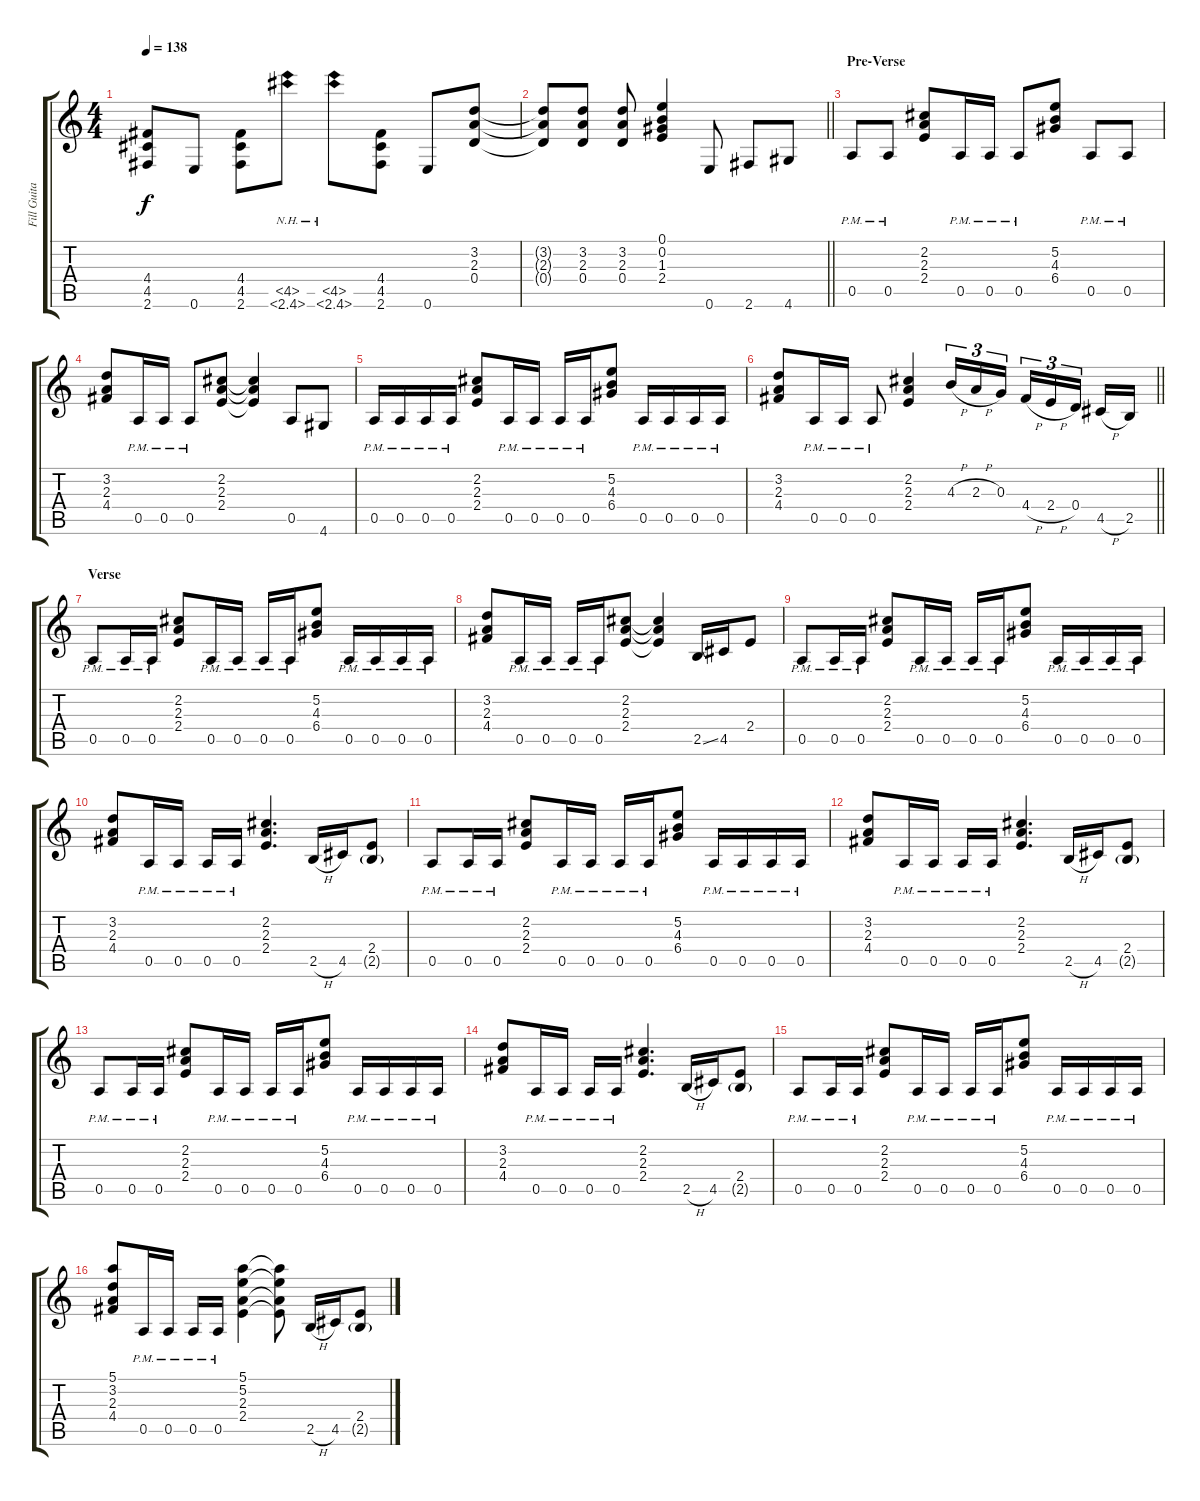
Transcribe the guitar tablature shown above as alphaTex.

\track ("Fill Guitar" "Fill Guita") {instrument distortionguitar}
\staff {score tabs}
\tuning (E4 B3 G3 D3 A2 E2) {hide}
\ts (4 4)
\tempo 138
\clef g2
\ks c
(4.4 4.5 2.6).8{dy f} 0.6.8 (4.4 4.5 2.6).8 (4.5{nh} 2.6{nh}).8 (4.5{nh} 2.6{nh}).8 (4.4 4.5 2.6).8 0.6.8 (3.2 2.3 0.4).8 |
\barLineRight lightlight
(3.2{t} 2.3{t} 0.4{t}).8 (3.2 2.3 0.4).8 (3.2 2.3 0.4).8 (0.1 0.2 1.3 2.4).4 0.6.8 2.6.8 4.6.8 |
\section ("" "Pre-Verse")
0.5{pm}.8 0.5{pm}.8 (2.2 2.3 2.4).8 0.5{pm}.16 0.5{pm}.16 0.5{pm}.8 (5.2 4.3 6.4).8 0.5{pm}.8 0.5{pm}.8 |
(3.2 2.3 4.4).8 0.5{pm}.16 0.5{pm}.16 0.5{pm}.8 (2.2 2.3 2.4).8 (2.2{t} 2.3{t} 2.4{t}).4 0.5.8 4.6.8 |
0.5{pm}.16 0.5{pm}.16 0.5{pm}.16 0.5{pm}.16 (2.2 2.3 2.4).8 0.5{pm}.16 0.5{pm}.16 0.5{pm}.16 0.5{pm}.16 (5.2 4.3 6.4).8 0.5{pm}.16 0.5{pm}.16 0.5{pm}.16 0.5{pm}.16 |
\barLineRight lightlight
(3.2 2.3 4.4).8 0.5{pm}.16 0.5{pm}.16 0.5{pm}.8 (2.2 2.3 2.4).4 4.3{h}.16{tu (3 2)} 2.3{h}.16{tu (3 2)} 0.3.16{tu (3 2)} 4.4{h}.16{tu (3 2)} 2.4{h}.16{tu (3 2)} 0.4.16{tu (3 2)} 4.5{h}.16 2.5.16 |
\section ("" "Verse")
0.5{pm}.8 0.5{pm}.16 0.5{pm}.16 (2.2 2.3 2.4).8 0.5{pm}.16 0.5{pm}.16 0.5{pm}.16 0.5{pm}.16 (5.2 4.3 6.4).8 0.5{pm}.16 0.5{pm}.16 0.5{pm}.16 0.5{pm}.16 |
(3.2 2.3 4.4).8 0.5{pm}.16 0.5{pm}.16 0.5{pm}.16 0.5{pm}.16 (2.2 2.3 2.4).8 (2.2{t} 2.3{t} 2.4{t}).4 2.5{ss}.16 4.5.16 2.4.8 |
0.5{pm}.8 0.5{pm}.16 0.5{pm}.16 (2.2 2.3 2.4).8 0.5{pm}.16 0.5{pm}.16 0.5{pm}.16 0.5{pm}.16 (5.2 4.3 6.4).8 0.5{pm}.16 0.5{pm}.16 0.5{pm}.16 0.5{pm}.16 |
(3.2 2.3 4.4).8 0.5{pm}.16 0.5{pm}.16 0.5{pm}.16 0.5{pm}.16 (2.2 2.3 2.4).4{d} 2.5{h}.16 4.5.16 (2.4 2.5{g}).8 |
0.5{pm}.8 0.5{pm}.16 0.5{pm}.16 (2.2 2.3 2.4).8 0.5{pm}.16 0.5{pm}.16 0.5{pm}.16 0.5{pm}.16 (5.2 4.3 6.4).8 0.5{pm}.16 0.5{pm}.16 0.5{pm}.16 0.5{pm}.16 |
(3.2 2.3 4.4).8 0.5{pm}.16 0.5{pm}.16 0.5{pm}.16 0.5{pm}.16 (2.2 2.3 2.4).4{d} 2.5{h}.16 4.5.16 (2.4 2.5{g}).8 |
0.5{pm}.8 0.5{pm}.16 0.5{pm}.16 (2.2 2.3 2.4).8 0.5{pm}.16 0.5{pm}.16 0.5{pm}.16 0.5{pm}.16 (5.2 4.3 6.4).8 0.5{pm}.16 0.5{pm}.16 0.5{pm}.16 0.5{pm}.16 |
(3.2 2.3 4.4).8 0.5{pm}.16 0.5{pm}.16 0.5{pm}.16 0.5{pm}.16 (2.2 2.3 2.4).4{d} 2.5{h}.16 4.5.16 (2.4 2.5{g}).8 |
0.5{pm}.8 0.5{pm}.16 0.5{pm}.16 (2.2 2.3 2.4).8 0.5{pm}.16 0.5{pm}.16 0.5{pm}.16 0.5{pm}.16 (5.2 4.3 6.4).8 0.5{pm}.16 0.5{pm}.16 0.5{pm}.16 0.5{pm}.16 |
(5.1 3.2 2.3 4.4).8 0.5{pm}.16 0.5{pm}.16 0.5{pm}.16 0.5{pm}.16 (5.1 5.2 2.3 2.4).4 (5.1{t} 5.2{t} 2.3{t} 2.4{t}).8 2.5{h}.16 4.5.16 (2.4 2.5{g}).8
